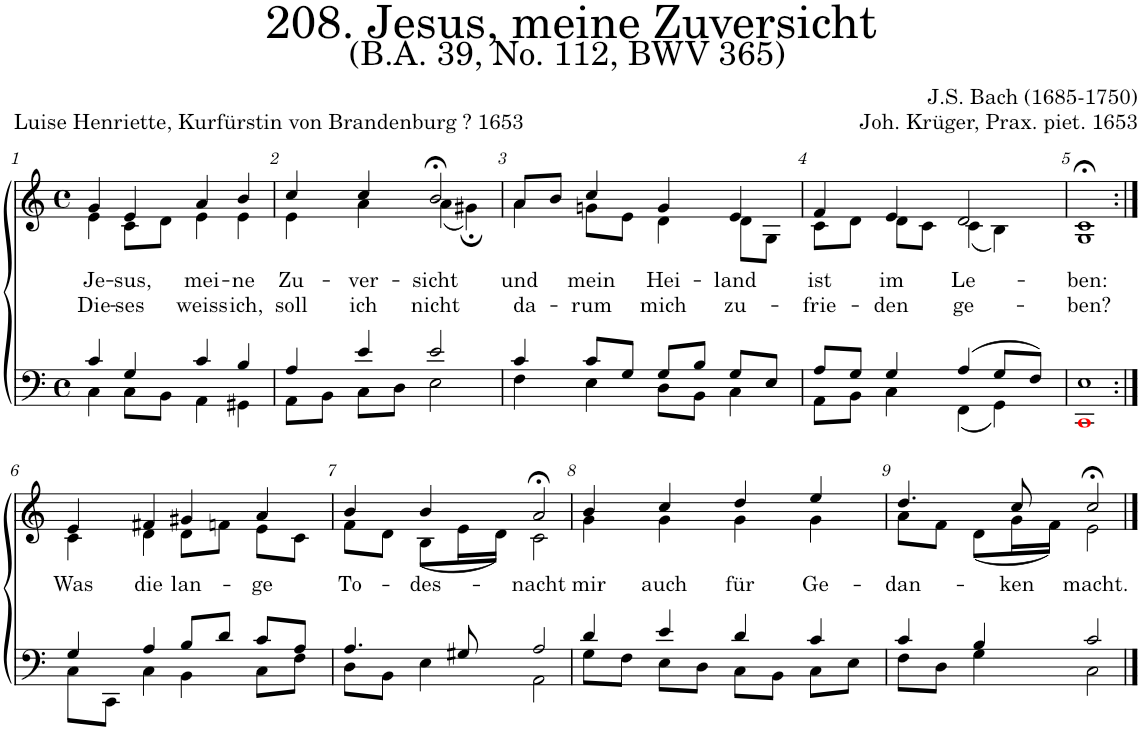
**kern	**kern	**text	**text
*part2	*part1	*part1	*part1
*staff2	*staff1	*staff1	*staff1
*I"Tenor/Bass	*I"Soprano/Alto	*	*
*clefF4	*clefG2	*	*
*k[]	*k[]	*	*
*M4/4	*M4/4	*	*
*met(c)	*met(c)	*	*
=1	=1	=1	=1
*^	*	*	*
!	!	!	!LO:LY:b	!LO:LY:b
*	*	*^	*	*
4c/	4C\	4g;</	4e\	Je-	Die-
!	!	!	!	!LO:LY:b	!LO:LY:b
4G/	8C;\L	4e/	8c\L	-sus,	-ses
.	8BB\J	.	8d;\J	.	.
!	!	!	!	!LO:LY:b	!LO:LY:b
4c/	4AA\	4a;</	4e\	mei-	weiss
!	!	!	!	!LO:LY:b	!LO:LY:b
4B/	4GG#X\	4b/	4e\	-ne	ich,
=2	=2	=2	=2	=2	=2
!	!	!	!	!LO:LY:b	!LO:LY:b
4A/	8AA\L	4cc;</	4e\	Zu-	soll
.	8BB\J	.	.	.	.
!	!	!	!	!LO:LY:b	!LO:LY:b
4e/	8C\L	4cc/	4a\	-ver-	ich
.	8D\J	.	.	.	.
!	!	!	!	!LO:LY:b	!LO:LY:b
2e/	2E\	2b;<,/	(4a\	-sicht	nicht
.	.	.	4g#X;\)	.	.
=3	=3	=3	=3	=3	=3
!	!	!	!	!LO:LY:b	!LO:LY:b
4c/	4F\	8a;</L	4a\	und	da-
.	.	8b/J	.	.	.
!	!	!	!	!LO:LY:b	!LO:LY:b
8c/L	4E\	4cc/	8gn\L	mein	-rum
8G/J	.	.	8e\J	.	.
!	!	!	!	!LO:LY:b	!LO:LY:b
8G/L	8D\L	4g/	4d\	Hei-	mich
8B/J	8BB\J	.	.	.	.
!	!	!	!	!LO:LY:b	!LO:LY:b
8G/L	4C\	4e/	8d\L	-land	zu-
8E/J	.	.	8G\J	.	.
=4	=4	=4	=4	=4	=4
!	!	!	!	!LO:LY:b	!LO:LY:b
8A/L	8AA\L	4f;</	8c\L	ist	-frie-
8G/J	8BB\J	.	8d\J	.	.
!	!	!	!	!LO:LY:b	!LO:LY:b
4G/	4C\	4e/	8d\L	im	-den
.	.	.	8c\J	.	.
!	!	!	!	!LO:LY:b	!LO:LY:b
(4A;</	(4FF\	2d/	(4c\	Le-	ge-
8G/L	4GG\)	.	4B\)	.	.
8F/J)	.	.	.	.	.
=5	=5	=5	=5	=5	=5
!	!	!	!	!LO:LY:b	!LO:LY:b
1E	1CCi	1c;<,	1G	-ben:	-ben?
!!LO:LB:g=z	!!
=6:|!	=6:|!	=6:|!	=6:|!	=6:|!	=6:|!
!	!	!	!	!LO:LY:b	!
4G/	8C\L	4e;</	4c\	Was	.
.	8CC\J	.	.	.	.
!	!	!	!	!LO:LY:b	!
4A/	4C\	4f#X/	4d\	die	.
!	!	!	!	!LO:LY:b	!
8B/L	4BB\	4g#X/	8d\L	lan-	.
8d/J	.	.	8fn\J	.	.
!	!	!	!	!LO:LY:b	!
8c/L	8C\L	4a/	8e\L	-ge	.
8A/J	8F\J	.	8c\J	.	.
=7	=7	=7	=7	=7	=7
!	!	!	!	!LO:LY:b	!
4.A/	8D\L	4b;</	8f\L	To-	.
.	8BB\J	.	8d\J	.	.
!	!	!	!	!LO:LY:b	!
.	4E\	4b/	(8B\L	des-	.
8G#X/	.	.	16e\L	.	.
.	.	.	16d\JJ)	.	.
!	!	!	!	!LO:LY:b	!
2A/	2AA\	2a;<,/	2c\	-nacht	.
=8	=8	=8	=8	=8	=8
!	!	!	!	!LO:LY:b	!
4d/	8G\L	4b/	4g\	mir	.
.	8F\J	.	.	.	.
!	!	!	!	!LO:LY:b	!
4e/	8E\L	4cc/	4g\	auch	.
.	8D\J	.	.	.	.
!	!	!	!	!LO:LY:b	!
4d/	8C\L	4dd/	4g\	für	.
.	8BB\J	.	.	.	.
!	!	!	!	!LO:LY:b	!
4c/	8C\L	4ee/	4g\	Ge-	.
.	8E\J	.	.	.	.
=9	=9	=9	=9	=9	=9
!	!	!	!	!LO:LY:b	!
4c/	8F\L	4.dd/	8a\L	-dan-	.
.	8D\J	.	8f\J	.	.
4B/	4G\	.	(8d\L	.	.
!	!	!	!	!LO:LY:b	!
.	.	8cc/	16g\L	-ken	.
.	.	.	16f\JJ)	.	.
!	!	!	!	!LO:LY:b	!
2c/	2C\	2cc;</	2e\	macht.	.
*v	*v	*	*	*	*
*	*v	*v	*	*
==	==	==	==
*-	*-	*-	*-
